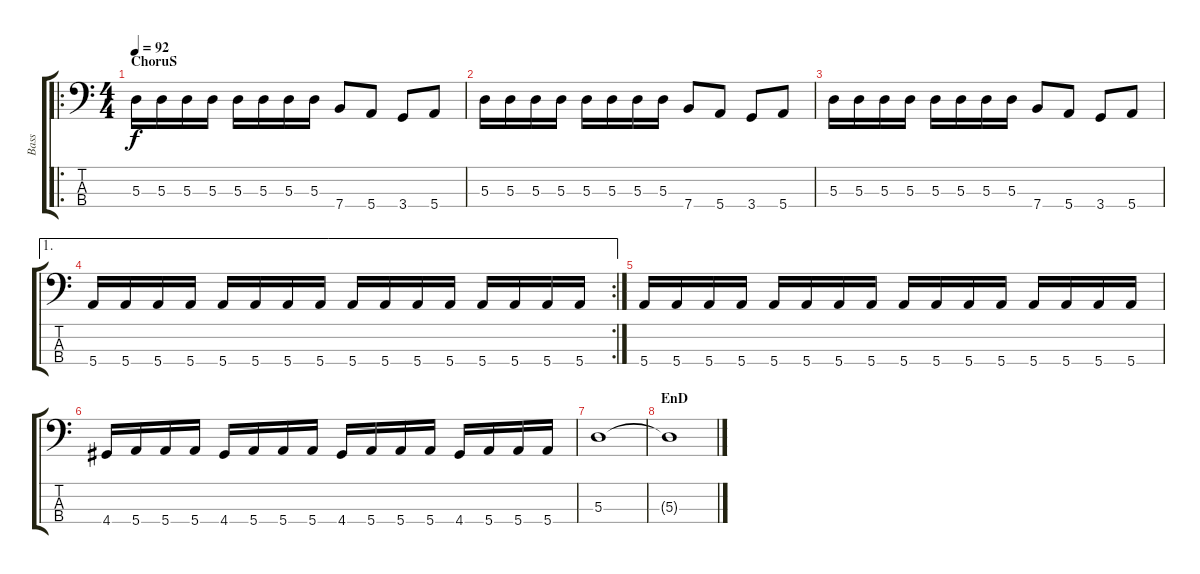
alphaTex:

\track ("Bass" "Bass") {instrument electricbasspick}
\staff {score tabs}
\tuning (G2 D2 A1 E1) {hide}
\ro
\ts (4 4)
\section ("" "ChoruS")
\tempo 92
\clef f4
\ks c
5.3.16{dy f} 5.3.16 5.3.16 5.3.16 5.3.16 5.3.16 5.3.16 5.3.16 7.4.8 5.4.8 3.4.8 5.4.8 |
5.3.16 5.3.16 5.3.16 5.3.16 5.3.16 5.3.16 5.3.16 5.3.16 7.4.8 5.4.8 3.4.8 5.4.8 |
5.3.16 5.3.16 5.3.16 5.3.16 5.3.16 5.3.16 5.3.16 5.3.16 7.4.8 5.4.8 3.4.8 5.4.8 |
\ae 1
\rc 2
5.4.16 5.4.16 5.4.16 5.4.16 5.4.16 5.4.16 5.4.16 5.4.16 5.4.16 5.4.16 5.4.16 5.4.16 5.4.16 5.4.16 5.4.16 5.4.16 |
5.4.16 5.4.16 5.4.16 5.4.16 5.4.16 5.4.16 5.4.16 5.4.16 5.4.16 5.4.16 5.4.16 5.4.16 5.4.16 5.4.16 5.4.16 5.4.16 |
4.4.16 5.4.16 5.4.16 5.4.16 4.4.16 5.4.16 5.4.16 5.4.16 4.4.16 5.4.16 5.4.16 5.4.16 4.4.16 5.4.16 5.4.16 5.4.16 |
5.3.1 |
\section ("" "EnD")
5.3{t}.1
